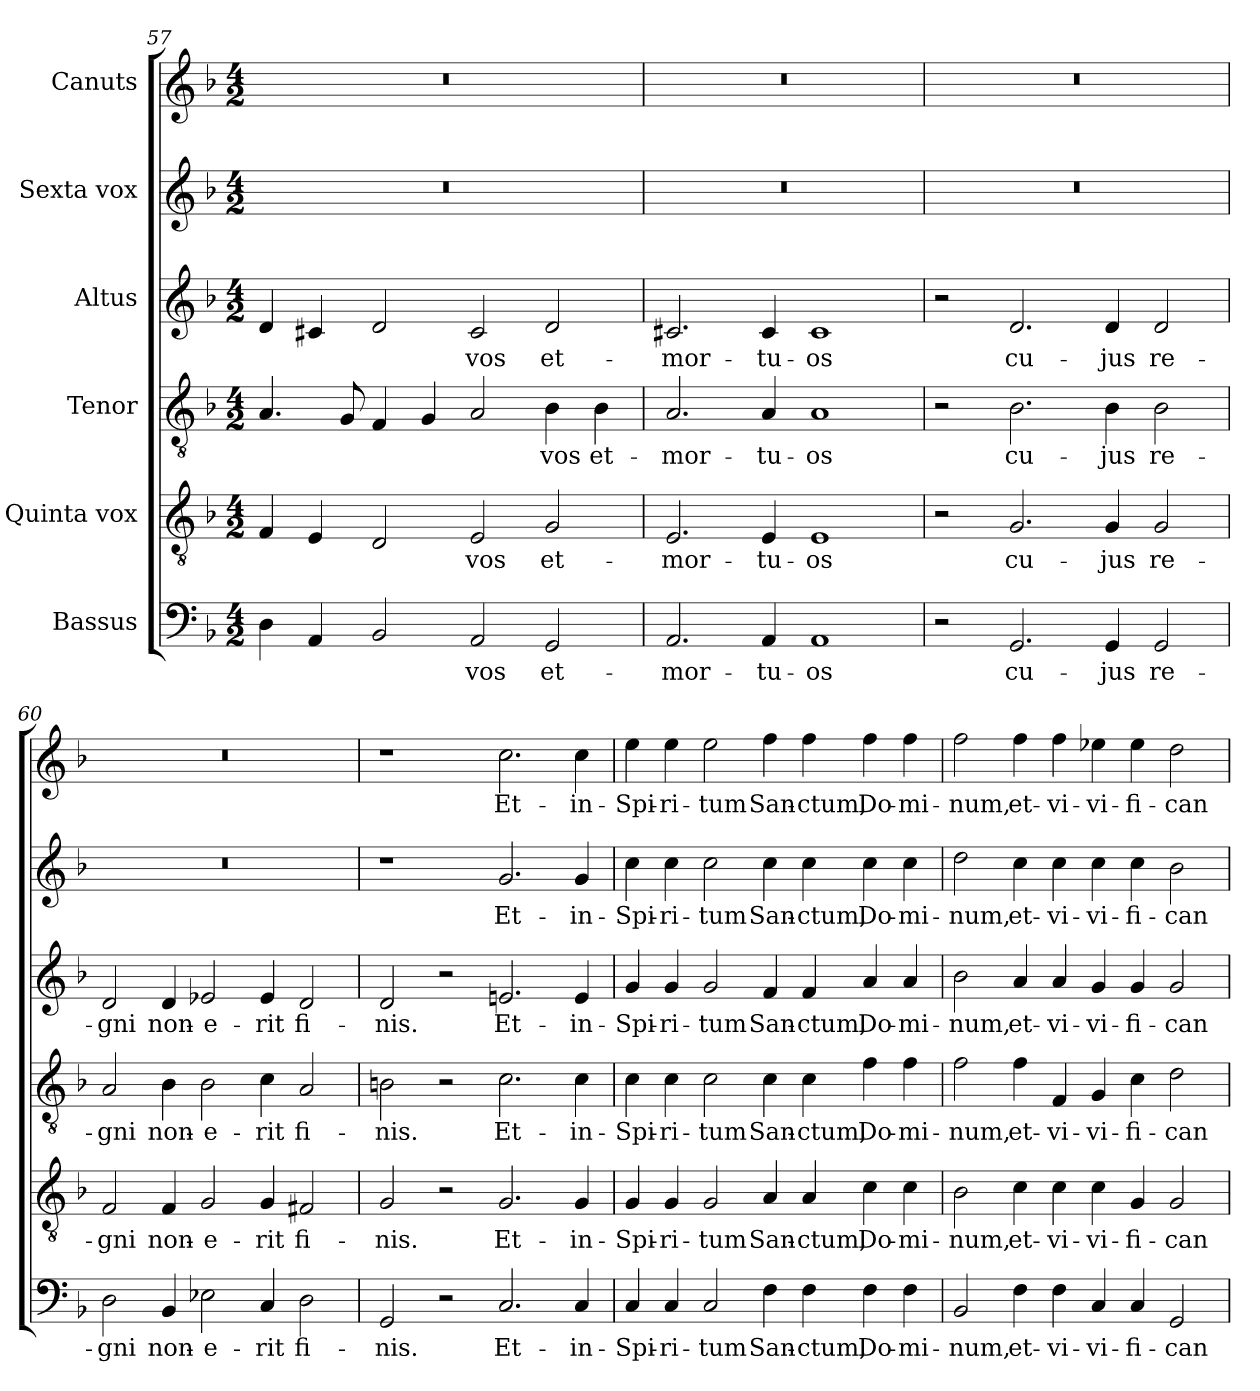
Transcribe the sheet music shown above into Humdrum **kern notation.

**kern	**text	**kern	**text	**kern	**text	**kern	**text	**kern	**text	**kern	**text
*part6	*part6	*part5	*part5	*part4	*part4	*part3	*part3	*part2	*part2	*part1	*part1
*staff6	*staff6	*staff5	*staff5	*staff4	*staff4	*staff3	*staff3	*staff2	*staff2	*staff1	*staff1
*I"Bassus	*	*I"Quinta vox	*	*I"Tenor	*	*I"Altus	*	*I"Sexta vox	*	*I"Canuts	*
*clefF4	*	*clefGv2	*	*clefGv2	*	*clefG2	*	*clefG2	*	*clefG2	*
*k[b-]	*	*k[b-]	*	*k[b-]	*	*k[b-]	*	*k[b-]	*	*k[b-]	*
*M4/2	*	*M4/2	*	*M4/2	*	*M4/2	*	*M4/2	*	*M4/2	*
=57	=57	=57	=57	=57	=57	=57	=57	=57	=57	=57	=57
4D\	.	4F/	.	4.A/	.	4d/	.	0r	.	0r	.
4AA/	.	4E/	.	.	.	4c#X/	.	.	.	.	.
.	.	.	.	8G/	.	.	.	.	.	.	.
2BB-/	.	2D/	.	4F/	.	2d/	.	.	.	.	.
.	.	.	.	4G/	.	.	.	.	.	.	.
2AA/	-vos	2E/	-vos	2A/	.	2c#/	-vos	.	.	.	.
2GG/	et-	2G/	et-	4B-\	-vos	2d/	et-	.	.	.	.
.	.	.	.	4B-\	et-	.	.	.	.	.	.
=58	=58	=58	=58	=58	=58	=58	=58	=58	=58	=58	=58
2.AA/	mor-	2.E/	mor-	2.A/	mor-	2.c#X/	mor-	0r	.	0r	.
4AA/	-tu-	4E/	-tu-	4A/	-tu-	4c#/	-tu-	.	.	.	.
1AA/	-os	1E/	-os	1A/	-os	1c#/	-os	.	.	.	.
=59	=59	=59	=59	=59	=59	=59	=59	=59	=59	=59	=59
2r	.	2r	.	2r	.	2r	.	0r	.	0r	.
2.GG/	cu-	2.G/	cu-	2.B-\	cu-	2.d/	cu-	.	.	.	.
4GG/	-jus	4G/	-jus	4B-\	-jus	4d/	-jus	.	.	.	.
2GG/	re-	2G/	re-	2B-\	re-	2d/	re-	.	.	.	.
=60	=60	=60	=60	=60	=60	=60	=60	=60	=60	=60	=60
2D\	-gni	2F/	-gni	2A/	-gni	2d/	-gni	0r	.	0r	.
4BB-/	non-	4F/	non-	4B-\	non-	4d/	non-	.	.	.	.
2E-X\	e-	2G/	e-	2B-\	e-	2e-X/	e-	.	.	.	.
4C/	-rit	4G/	-rit	4c\	-rit	4e-/	-rit	.	.	.	.
2D\	fi-	2F#X/	fi-	2A/	fi-	2d/	fi-	.	.	.	.
=61	=61	=61	=61	=61	=61	=61	=61	=61	=61	=61	=61
2GG/	-nis.	2G/	-nis.	2Bn\	-nis.	2d/	-nis.	1r	.	1r	.
2r	.	2r	.	2r	.	2r	.	.	.	.	.
2.C/	Et-	2.G/	Et-	2.c\	Et-	2.en/	Et-	2.g/	Et-	2.cc\	Et-
4C/	in-	4G/	in-	4c\	in-	4e/	in-	4g/	in-	4cc\	in-
=62	=62	=62	=62	=62	=62	=62	=62	=62	=62	=62	=62
4C/	Spi-	4G/	Spi-	4c\	Spi-	4g/	Spi-	4cc\	Spi-	4ee\	Spi-
4C/	-ri-	4G/	-ri-	4c\	-ri-	4g/	-ri-	4cc\	-ri-	4ee\	-ri-
2C/	-tum	2G/	-tum	2c\	-tum	2g/	-tum	2cc\	-tum	2ee\	-tum
4F\	San-	4A/	San-	4c\	San-	4f/	San-	4cc\	San-	4ff\	San-
4F\	-ctum,	4A/	-ctum,	4c\	-ctum,	4f/	-ctum,	4cc\	-ctum,	4ff\	-ctum,
4F\	Do-	4c\	Do-	4f\	Do-	4a/	Do-	4cc\	Do-	4ff\	Do-
4F\	-mi-	4c\	-mi-	4f\	-mi-	4a/	-mi-	4cc\	-mi-	4ff\	-mi-
=63	=63	=63	=63	=63	=63	=63	=63	=63	=63	=63	=63
2BB-/	-num,	2B-\	-num,	2f\	-num,	2b-\	-num,	2dd\	-num,	2ff\	-num,
4F\	et-	4c\	et-	4f\	et-	4a/	et-	4cc\	et-	4ff\	et-
4F\	vi-	4c\	vi-	4F/	vi-	4a/	vi-	4cc\	vi-	4ff\	vi-
4C/	-vi-	4c\	-vi-	4G/	-vi-	4g/	-vi-	4cc\	-vi-	4ee-X\	-vi-
4C/	-fi-	4G/	-fi-	4c\	-fi-	4g/	-fi-	4cc\	-fi-	4ee-\	-fi-
2GG/	-can-	2G/	-can-	2d\	-can-	2g/	-can-	2b-\	-can-	2dd\	-can-
=	=	=	=	=	=	=	=	=	=	=	=
*-	*-	*-	*-	*-	*-	*-	*-	*-	*-	*-	*-
